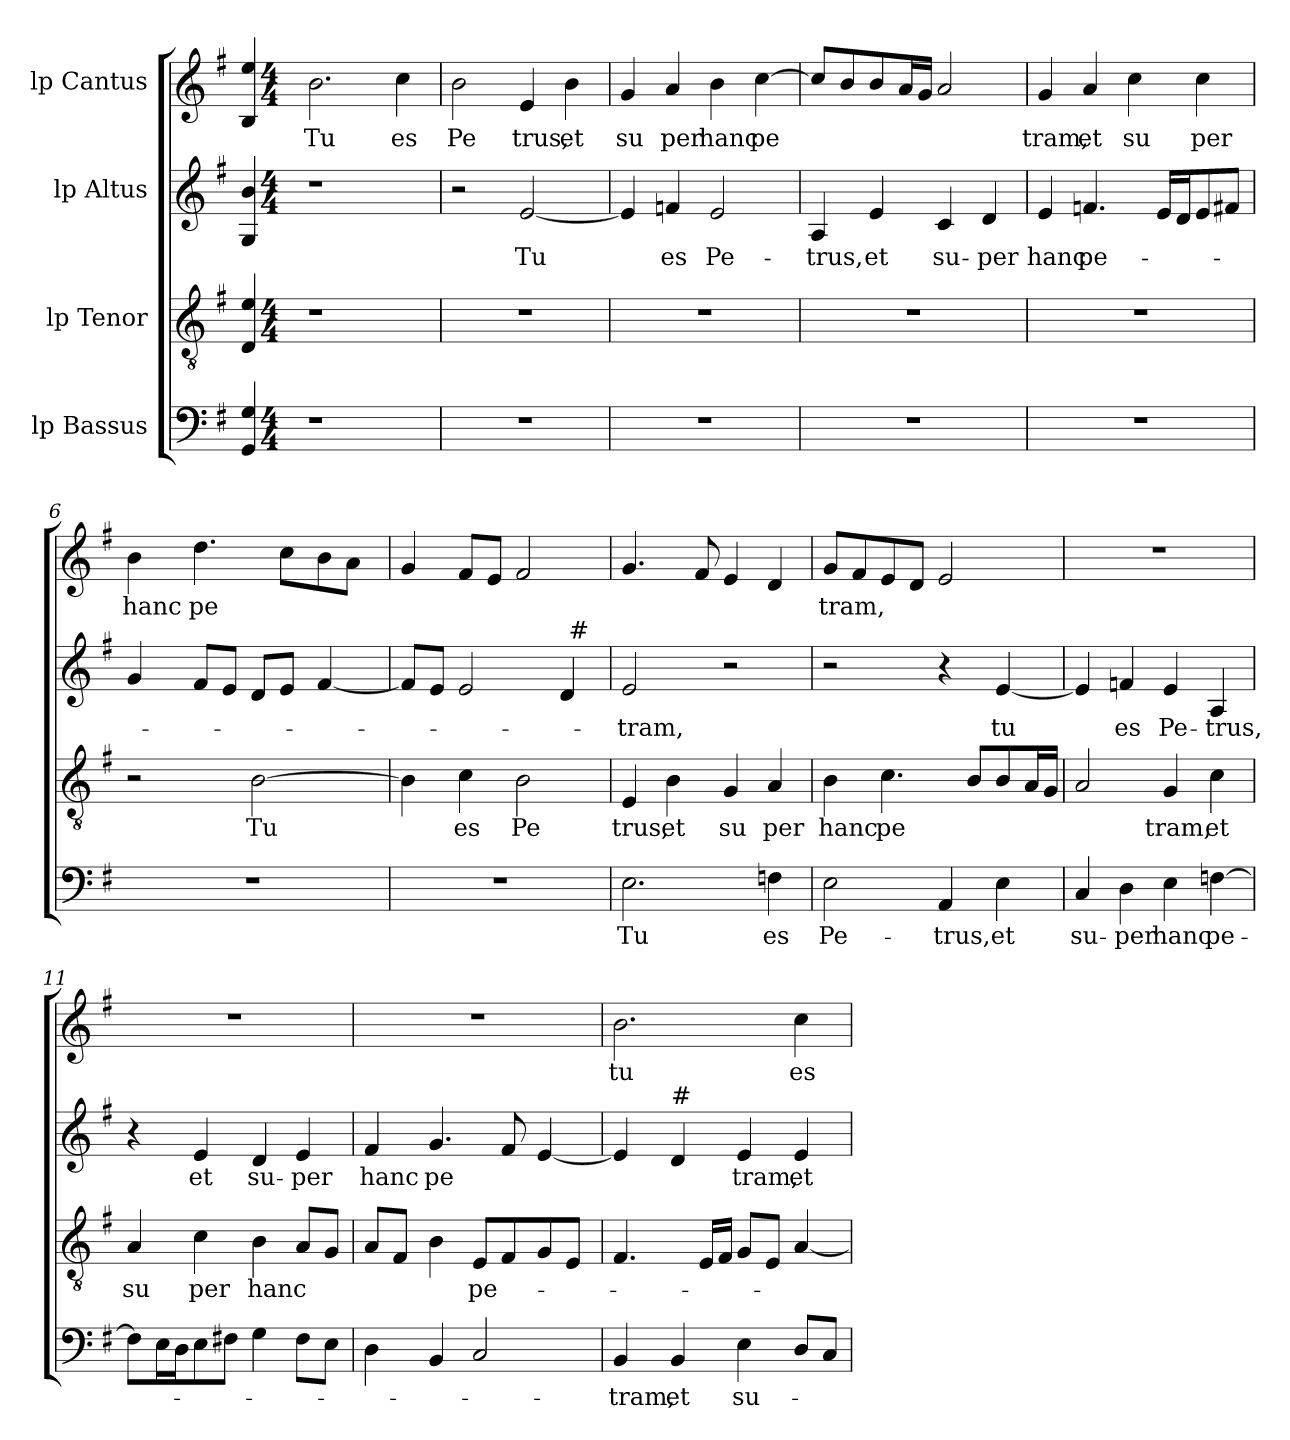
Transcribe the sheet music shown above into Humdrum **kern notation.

**kern	**text	**kern	**text	**kern	**text	**kern	**text
*part4	*part4	*part3	*part3	*part2	*part2	*part1	*part1
*staff4	*staff4	*staff3	*staff3	*staff2	*staff2	*staff1	*staff1
*I"lp Bassus	*	*I"lp Tenor	*	*I"lp Altus	*	*I"lp Cantus	*
!!LO:PB:g=z
*stria5	*	*stria5	*	*stria5	*	*stria5	*
*clefF4	*	*clefGv2	*	*clefG2	*	*clefG2	*
*k[f#]	*	*k[f#]	*	*k[f#]	*	*k[f#]	*
*G:	*	*G:	*	*G:	*	*G:	*
=1	=1	=1	=1	=1	=1	=1	=1
4G/ 4GG/	.	4e/ 4D/	.	4b/ 4G/	.	4ee/ 4B/	.
*M4/4	*	*M4/4	*	*M4/4	*	*M4/4	*
*met(c)	*	*met(c)	*	*met(c)	*	*met(c)	*
!	!	!	!	!	!	!	!LO:LY:b:cj
1r	.	1r	.	1r	.	2.b\	Tu
!	!	!	!	!	!	!	!LO:LY:b:cj
.	.	.	.	.	.	4cc\	es
=2	=2	=2	=2	=2	=2	=2	=2
!	!	!	!	!	!	!	!LO:LY:b:cj
1r	.	1r	.	2r	.	2b\	Pe
!	!	!	!	!	!LO:LY:b:cj	!	!LO:LY:b:cj
.	.	.	.	[<2e/	Tu	4e/	trus,
!	!	!	!	!	!	!	!LO:LY:b:cj
.	.	.	.	.	.	4b\	et
=3	=3	=3	=3	=3	=3	=3	=3
!	!	!	!	!	!	!	!LO:LY:b:cj
1r	.	1r	.	4e/]	.	4g/	su
!	!	!	!	!	!LO:LY:b:cj	!	!LO:LY:b:cj
.	.	.	.	4fn/	es	4a/	per
!	!	!	!	!	!LO:LY:b:cj	!	!LO:LY:b:cj
.	.	.	.	2e/	Pe-	4b\	hanc
!	!	!	!	!	!	!	!LO:LY:b:cj
.	.	.	.	.	.	[>4cc\	pe
=4	=4	=4	=4	=4	=4	=4	=4
!	!	!	!	!	!LO:LY:b:cj	!	!
1r	.	1r	.	4A/	-trus,	8cc/L]	.
.	.	.	.	.	.	8b/	.
!	!	!	!	!	!LO:LY:b:cj	!	!
.	.	.	.	4e/	et	8b/	.
.	.	.	.	.	.	16a/	.
.	.	.	.	.	.	16g/J	.
!	!	!	!	!	!LO:LY:b:cj	!	!
.	.	.	.	4c/	su-	2a/	.
!	!	!	!	!	!LO:LY:b:cj	!	!
.	.	.	.	4d/	-per	.	.
=5	=5	=5	=5	=5	=5	=5	=5
!	!	!	!	!	!LO:LY:b:cj	!	!LO:LY:b:cj
1r	.	1r	.	4e/	hanc	4g/	tram,
!	!	!	!	!	!LO:LY:b:cj	!	!LO:LY:b:cj
.	.	.	.	4.fn/	pe-	4a/	et
!	!	!	!	!	!	!	!LO:LY:b:cj
.	.	.	.	.	.	4cc\	su
.	.	.	.	16e/L	.	.	.
.	.	.	.	16d/	.	.	.
!	!	!	!	!	!	!	!LO:LY:b:cj
.	.	.	.	8e/	.	4cc\	per
.	.	.	.	8f#X/J	.	.	.
!!LO:LB:g=z
=6	=6	=6	=6	=6	=6	=6	=6
!	!	!	!	!	!	!	!LO:LY:b:cj
*	*	*	*	*^	*	*	*
1r	.	2r	.	4g/	8ryy	.	4b\	hanc
.	.	.	.	.	32.ryy	.	.	.
.	.	.	.	.	2ryy	.	.	.
!	!	!	!	!	!	!	!	!LO:LY:b:cj
.	.	.	.	8f#/L	.	.	4.dd\	pe
.	.	.	.	8e/J	.	.	.	.
!	!	!	!LO:LY:b:cj	!	!	!	!	!
.	.	[>2B\	Tu	8d/L	.	.	.	.
.	.	.	.	8e/J	.	.	8cc\L	.
.	.	.	.	.	4ryy	.	.	.
.	.	.	.	[<4f#/	.	.	8b\	.
.	.	.	.	.	.	.	8a\J	.
.	.	.	.	.	16ryy	.	.	.
.	.	.	.	.	64ryy	.	.	.
=7	=7	=7	=7	=7	=7	=7	=7	=7
1r	.	4B\]	.	8f#/L]	2ryy	.	4g/	.
.	.	.	.	8e/J	.	.	.	.
!	!	!	!LO:LY:b:cj	!	!	!	!	!
.	.	4c\	es	2e/	.	.	8f#/L	.
.	.	.	.	.	.	.	8e/J	.
!	!	!	!LO:LY:b:cj	!	!	!	!	!
.	.	2B\	Pe	.	4ryy	.	2f#/	.
.	.	.	.	4d/	64ryy	.	.	.
!	!	!	!	!	!LO:TX:a:t=#	!	!	!
.	.	.	.	.	8...ryy	.	.	.
=8	=8	=8	=8	=8	=8	=8	=8	=8
!	!LO:LY:b:cj	!	!LO:LY:b:cj	!	!	!LO:LY:b:cj	!	!
*	*	*	*	*v	*v	*	*	*
2.E\	Tu	4E/	trus,	2e/	-tram,	4.g/	.
!	!	!	!LO:LY:b:cj	!	!	!	!
.	.	4B\	et	.	.	.	.
.	.	.	.	.	.	8f#/	.
!	!	!	!LO:LY:b:cj	!	!	!	!
.	.	4G/	su	2r	.	4e/	.
!	!LO:LY:b:cj	!	!LO:LY:b:cj	!	!	!	!
4Fn\	es	4A/	per	.	.	4d/	.
=9	=9	=9	=9	=9	=9	=9	=9
!	!LO:LY:b:cj	!	!LO:LY:b:cj	!	!	!	!LO:LY:b
2E\	Pe-	4B\	hanc	2r	.	8g/L	tram,
.	.	.	.	.	.	8f#/	.
!	!	!	!LO:LY:b:cj	!	!	!	!
.	.	4.c\	pe	.	.	8e/	.
.	.	.	.	.	.	8d/J	.
!	!LO:LY:b:cj	!	!	!	!	!	!
4AA/	-trus,	.	.	4r	.	2e/	.
.	.	8B/L	.	.	.	.	.
!	!LO:LY:b:cj	!	!	!	!LO:LY:b:cj	!	!
4E\	et	8B/	.	[<4e/	tu	.	.
.	.	16A/	.	.	.	.	.
.	.	16G/J	.	.	.	.	.
=10	=10	=10	=10	=10	=10	=10	=10
!	!LO:LY:b:cj	!	!	!	!	!	!
4C/	su-	2A/	.	4e/]	.	1r	.
!	!LO:LY:b:cj	!	!	!	!LO:LY:b:cj	!	!
4D\	-per	.	.	4fn/	es	.	.
!	!LO:LY:b:cj	!	!LO:LY:b:cj	!	!LO:LY:b:cj	!	!
4E\	hanc	4G/	tram,	4e/	Pe-	.	.
!	!LO:LY:b:cj	!	!LO:LY:b:cj	!	!LO:LY:b:cj	!	!
[>4Fn\	pe-	4c\	et	4A/	-trus,	.	.
=11	=11	=11	=11	=11	=11	=11	=11
!	!	!	!LO:LY:b:cj	!	!	!	!
8F\L]	.	4A/	su	4r	.	1r	.
16E\	.	.	.	.	.	.	.
16D\	.	.	.	.	.	.	.
!	!	!	!LO:LY:b:cj	!	!LO:LY:b:cj	!	!
8E\	.	4c\	per	4e/	et	.	.
8F#X\J	.	.	.	.	.	.	.
!	!	!	!LO:LY:b	!	!LO:LY:b:cj	!	!
4G\	.	4B\	hanc	4d/	su-	.	.
!	!	!	!	!	!LO:LY:b:cj	!	!
8F#\L	.	8A/L	.	4e/	-per	.	.
8E\J	.	8G/J	.	.	.	.	.
!!LO:LB:g=z
=12	=12	=12	=12	=12	=12	=12	=12
!	!	!	!	!	!LO:LY:b:cj	!	!
*^	*	*	*	*	*	*	*
4D\	8ryy	.	8A/L	.	4f#/	hanc	1r	.
.	32ryy	.	8F#/J	.	.	.	.	.
.	2ryy	.	.	.	.	.	.	.
!	!	!	!	!	!	!LO:LY:b:cj	!	!
4BB/	.	.	4B\	.	4.g/	pe	.	.
!	!	!	!	!LO:LY:b:cj	!	!	!	!
2C/	.	.	8E/L	pe-	.	.	.	.
.	.	.	8F#/	.	8f#/	.	.	.
.	4ryy	.	.	.	.	.	.	.
.	.	.	8G/	.	[<4e/	.	.	.
.	.	.	8E/J	.	.	.	.	.
.	16.ryy	.	.	.	.	.	.	.
=13	=13	=13	=13	=13	=13	=13	=13	=13
!	!	!LO:LY:b:cj	!	!	!	!	!	!LO:LY:b:cj
*v	*v	*	*	*	*	*	*	*
4BB/	-tram,	4.F#/	.	4e/]	.	2.b\	tu
!	!	!	!	!LO:TX:a:t=#	!	!	!
!	!LO:LY:b:cj	!	!	!	!	!	!
4BB/	et	.	.	4d/	.	.	.
.	.	16E/L	.	.	.	.	.
.	.	16F#/J	.	.	.	.	.
!	!LO:LY:b:cj	!	!	!	!LO:LY:b:cj	!	!
4E\	su-	8G/L	.	4e/	tram,	.	.
.	.	8E/J	.	.	.	.	.
!	!	!	!	!	!LO:LY:b:cj	!	!LO:LY:b:cj
8D/L	.	[<4A/	.	4e/	et	4cc\	es
8C/J	.	.	.	.	.	.	.
=	=	=	=	=	=	=	=
*-	*-	*-	*-	*-	*-	*-	*-
